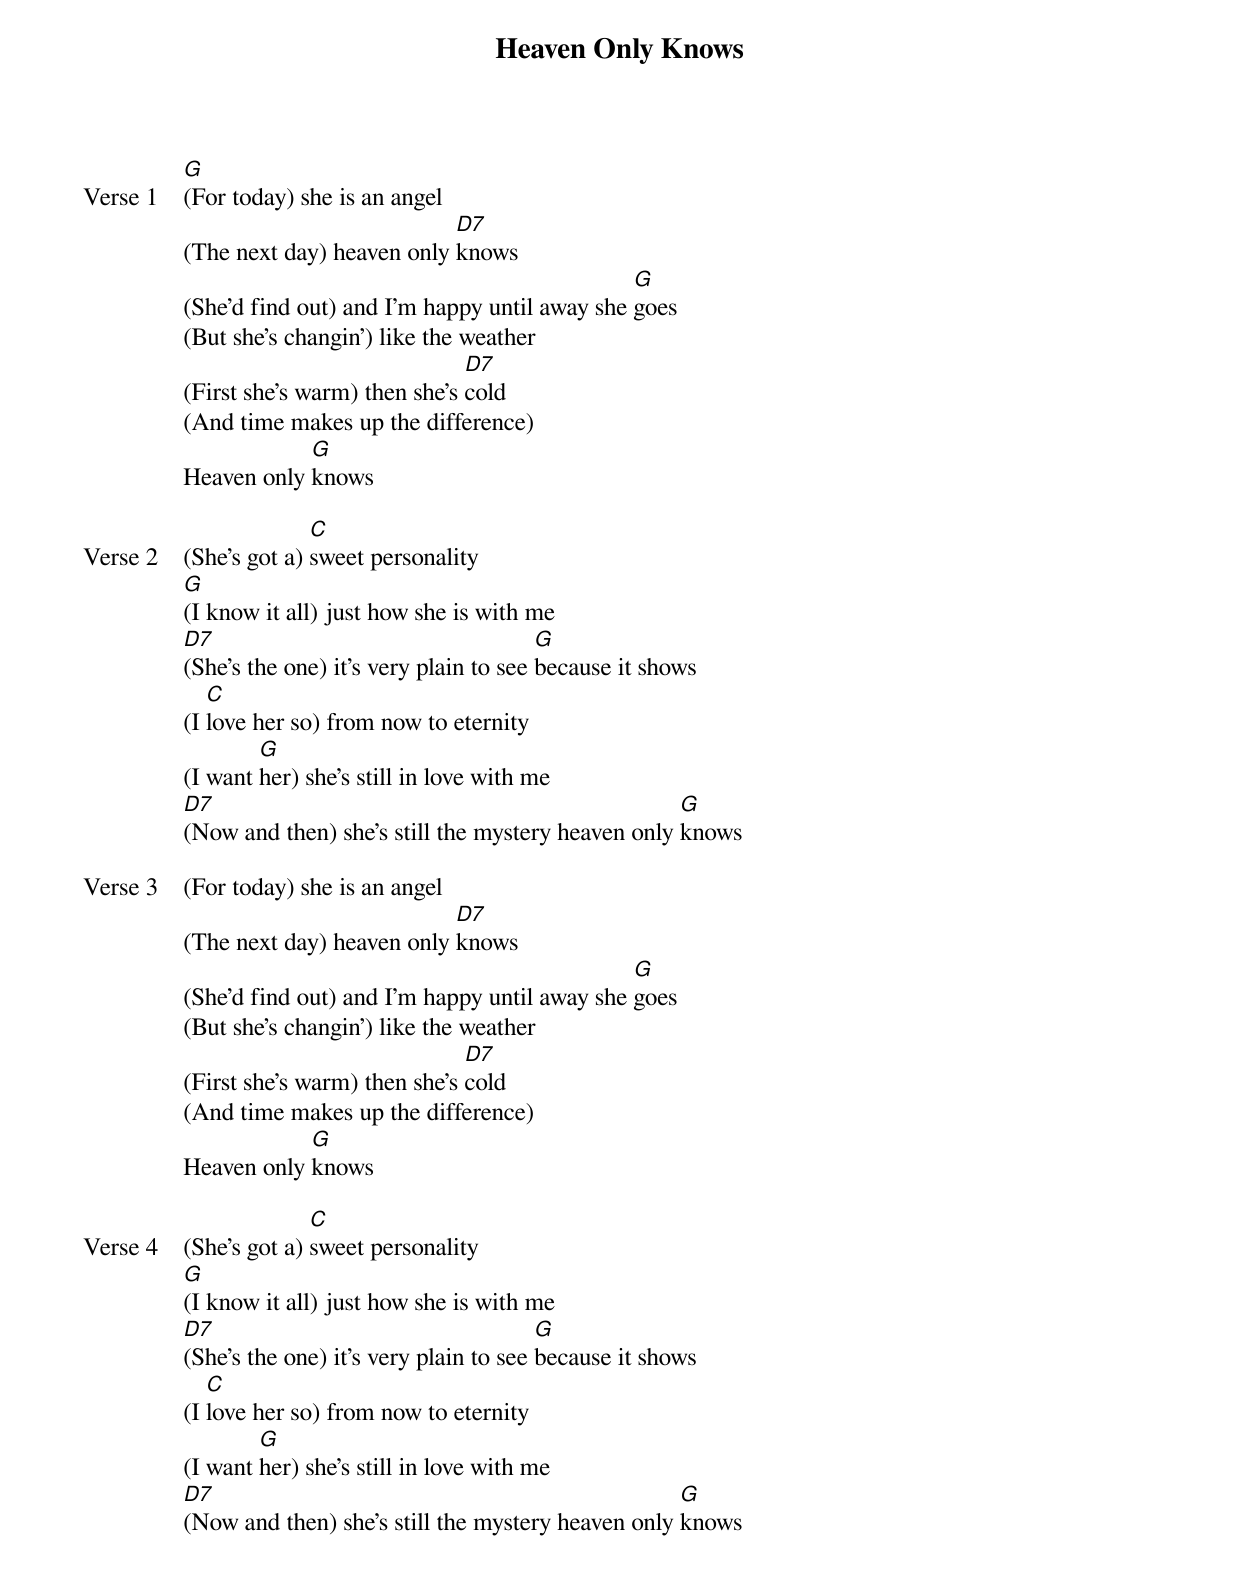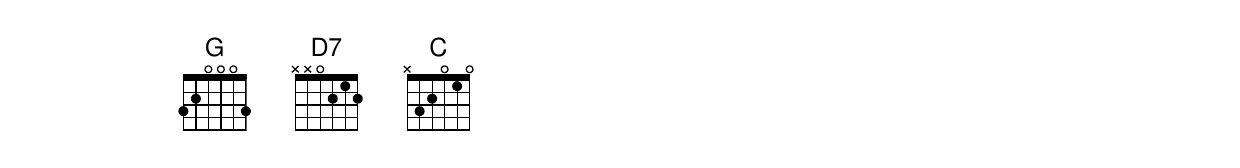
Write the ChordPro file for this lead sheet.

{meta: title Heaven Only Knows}
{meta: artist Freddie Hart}

{start_of_verse: Verse 1}
[G](For today) she is an angel
(The next day) heaven only [D7]knows
(She'd find out) and I'm happy until away she [G]goes
(But she's changin') like the weather
(First she's warm) then she's [D7]cold
(And time makes up the difference)
Heaven only [G]knows
{end_of_verse}

{start_of_verse: Verse 2}
(She's got a) [C]sweet personality
[G](I know it all) just how she is with me
[D7](She's the one) it's very plain to see [G]because it shows
(I [C]love her so) from now to eternity
(I want [G]her) she's still in love with me
[D7](Now and then) she's still the mystery heaven only [G]knows
{end_of_verse}

{start_of_verse: Verse 3}
(For today) she is an angel
(The next day) heaven only [D7]knows
(She'd find out) and I'm happy until away she [G]goes
(But she's changin') like the weather
(First she's warm) then she's [D7]cold
(And time makes up the difference)
Heaven only [G]knows
{end_of_verse}

{start_of_verse: Verse 4}
(She's got a) [C]sweet personality
[G](I know it all) just how she is with me
[D7](She's the one) it's very plain to see [G]because it shows
(I [C]love her so) from now to eternity
(I want [G]her) she's still in love with me
[D7](Now and then) she's still the mystery heaven only [G]knows
{end_of_verse}
